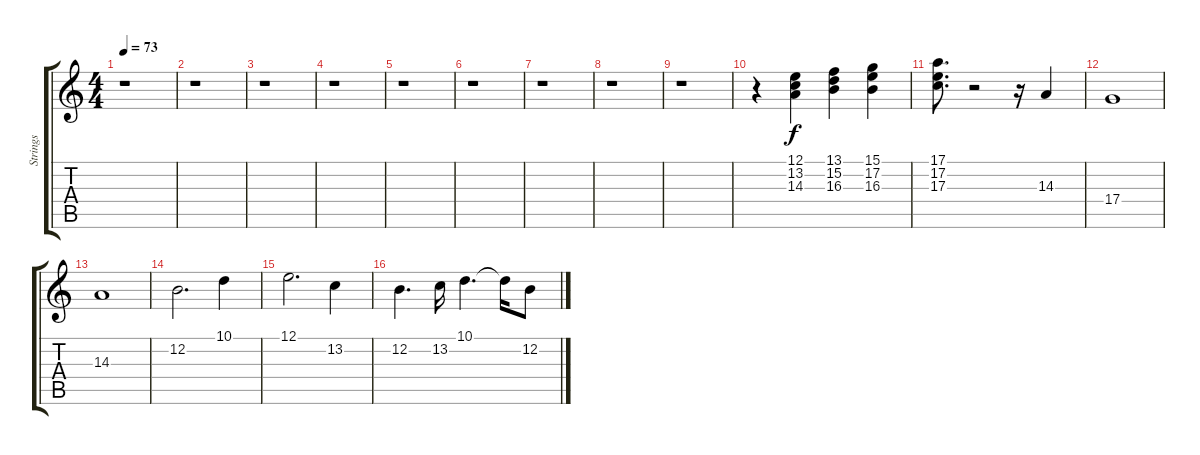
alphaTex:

\track ("Strings" "Strings") {instrument stringensemble1}
\staff {score tabs}
\tuning (E4 B3 G3 D3 A2 E2) {hide}
\ts (4 4)
\tempo 73
\clef g2
\ks c
r.1{dy f} |
r.1 |
r.1 |
r.1 |
r.1 |
r.1 |
r.1 |
r.1 |
r.1 |
r.4 (12.1 13.2 14.3).4 (13.1 15.2 16.3).4 (15.1 17.2 16.3).4 |
(17.1 17.2 17.3).8{d} r.2 r.16 14.3.4 |
17.4.1 |
14.3.1 |
12.2.2{d} 10.1.4 |
12.1.2{d} 13.2.4 |
12.2.4{d} 13.2.16 10.1.4{d} 10.1{t}.16 12.2.8
